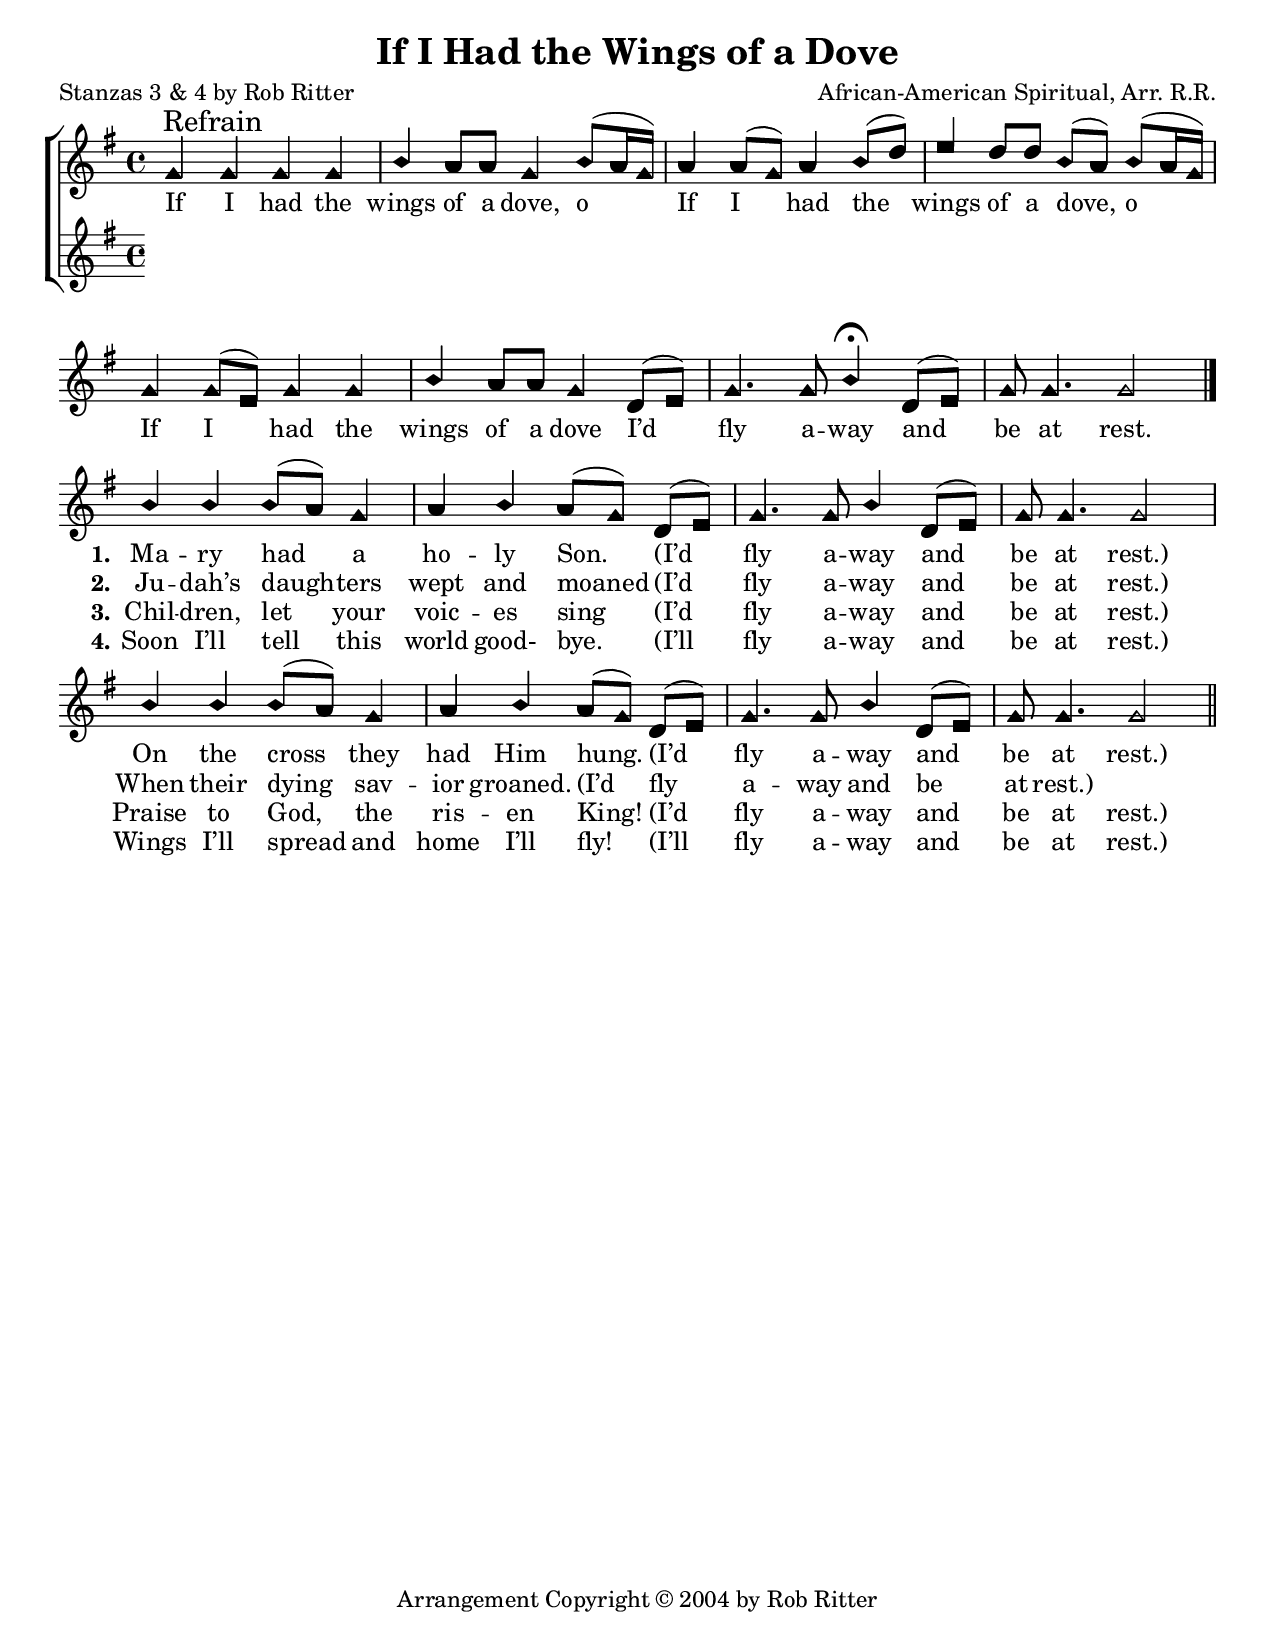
\version "2.18.2"

\header {
 	title = "If I Had the Wings of a Dove"
 	composer = "African-American Spiritual, Arr. R.R."
 	poet = "Stanzas 3 & 4 by Rob Ritter"
	%meter = ""
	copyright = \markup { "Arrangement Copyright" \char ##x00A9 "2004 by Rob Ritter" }
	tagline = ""
}


\paper {
	#(set-paper-size "letter")
	indent = 0
  	%page-count = #1
	print-page-number = "false"
}


global = {
 	\key g \major
 	\time 4/4
	\aikenHeads
  	\huge
	\set Timing.beamExceptions = #'()
	\set Timing.baseMoment = #(ly:make-moment 1/4)
	\set Timing.beatStructure = #'(1 1 1 1)
  	\override Score.BarNumber.break-visibility = ##(#f #f #f)
 	\set Staff.midiMaximumVolume = #1.0
 	%\partial 4
}


lead = {
	\set Staff.midiMinimumVolume = #3.0
}


soprano = \transpose g g {
	\relative c'' {
 		\global
		g \mark "Refrain" g g g b a8 a g4 b8(a16 g)
		a4 a8( g) a4 b8( d) e4 d8 d b( a) b( a16 g)
		g4 g8( e) g4 g b a8 a g4
		d8( e) g4. g8 b4\fermata d,8( e) g g4. g2
		\bar "|."
		b4 b b8( a) g4 a b a8( g) d8( e) g4. g8 b4 d,8( e) g g4. g2
		b4 b b8( a) g4 a b a8( g) d8( e) g4. g8 b4 d,8( e) g g4. g2
		\bar "||"
	}
}


alto = \transpose g g {
	\relative c'' {
 		\global
		
	}
}


tenor = \transpose g g {
	\relative c'' {
 		\global
		
	}
}


bass = \transpose g g {
	\relative c'' {
 		\global
		
	}
}


% Some useful characters: – — “ ” ‘ ’


verseOne = \lyricmode {
	If I had the wings of a dove, o
	If I had the wings of a dove, o 
	If I had the wings of a dove
	I’d fly a -- way and be at rest.
	\set stanza = "1."
	Ma -- ry had a ho -- ly Son.
	(I’d fly a -- way and be at rest.)
	On the cross they had Him hung.
	(I’d fly a -- way and be at rest.)
}


verseTwo = \lyricmode {
	\repeat unfold 34{\skip 1}
	\set stanza = "2."
	Ju -- dah’s daugh -- ters wept and moaned
	(I’d fly a -- way and be at rest.)
	When their dying sav -- ior groaned.
	(I’d fly a -- way and be at rest.)
}


verseThree = \lyricmode {
	\repeat unfold 34{\skip 1}
	\set stanza = "3."
	Chil -- dren, let your voic -- es sing
	(I’d fly a -- way and be at rest.)
	Praise to God, the ris -- en King!
	(I’d fly a -- way and be at rest.)
}


verseFour = \lyricmode {
	\repeat unfold 34{\skip 1}
	\set stanza = "4."
	Soon I’ll tell this world good- bye.
	(I’ll fly a -- way and be at rest.)
	Wings I’ll spread and home I’ll fly! 
	(I’ll fly a -- way and be at rest.)
}


\score{
	\new ChoirStaff <<
		\new Staff \with {midiInstrument = #"acoustic grand"} <<
			\new Voice = "soprano" {\voiceOne \soprano}
			\new Voice = "alto" {\voiceTwo \alto}
		>>
		
		\new Lyrics {
			\lyricsto "soprano" \verseOne
		}
		\new Lyrics {
			\lyricsto "soprano" \verseTwo
		}
		\new Lyrics {
			\lyricsto "soprano" \verseThree
		}
		\new Lyrics {
			\lyricsto "soprano" \verseFour
		}
		
		\new Staff  \with {midiInstrument = #"acoustic grand"}<<
			\new Voice = "tenor" {\voiceThree \tenor}
			\new Voice = "bass" {\voiceFour \bass}
		>>
		
	>>
	
	\layout{}
	\midi{
		\tempo 4 = 88
	}
}
